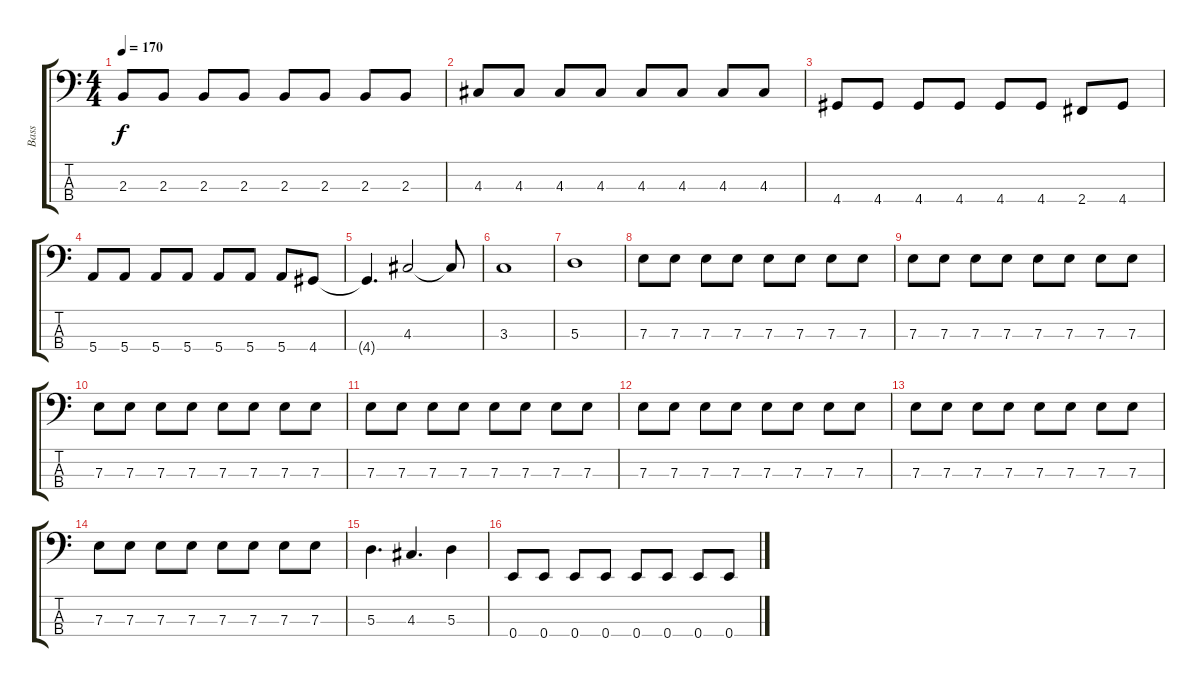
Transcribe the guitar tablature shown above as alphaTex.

\track ("Bass" "Bass") {instrument electricbassfinger}
\staff {score tabs}
\tuning (G2 D2 A1 E1) {hide}
\ts (4 4)
\tempo 170
\clef f4
\ks c
2.3.8{dy f} 2.3.8 2.3.8 2.3.8 2.3.8 2.3.8 2.3.8 2.3.8 |
4.3.8 4.3.8 4.3.8 4.3.8 4.3.8 4.3.8 4.3.8 4.3.8 |
4.4.8 4.4.8 4.4.8 4.4.8 4.4.8 4.4.8 2.4.8 4.4.8 |
5.4.8 5.4.8 5.4.8 5.4.8 5.4.8 5.4.8 5.4.8 4.4.8 |
4.4{t}.4{d} 4.3.2 4.3{t}.8 |
3.3.1 |
5.3.1 |
7.3.8 7.3.8 7.3.8 7.3.8 7.3.8 7.3.8 7.3.8 7.3.8 |
7.3.8 7.3.8 7.3.8 7.3.8 7.3.8 7.3.8 7.3.8 7.3.8 |
7.3.8 7.3.8 7.3.8 7.3.8 7.3.8 7.3.8 7.3.8 7.3.8 |
7.3.8 7.3.8 7.3.8 7.3.8 7.3.8 7.3.8 7.3.8 7.3.8 |
7.3.8 7.3.8 7.3.8 7.3.8 7.3.8 7.3.8 7.3.8 7.3.8 |
7.3.8 7.3.8 7.3.8 7.3.8 7.3.8 7.3.8 7.3.8 7.3.8 |
7.3.8 7.3.8 7.3.8 7.3.8 7.3.8 7.3.8 7.3.8 7.3.8 |
5.3.4{d} 4.3.4{d} 5.3.4 |
0.4.8 0.4.8 0.4.8 0.4.8 0.4.8 0.4.8 0.4.8 0.4.8
